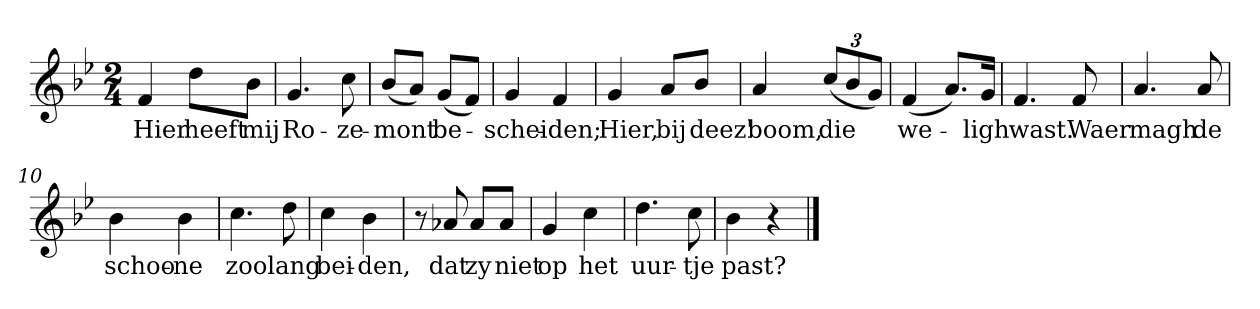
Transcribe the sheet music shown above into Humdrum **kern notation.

**kern	**text
*part1	*part1
*staff1	*staff1
*clefG2	*
*k[b-e-]	*
*B-:	*
*M2/4	*
*MM120	*
=1	=1
4f	Hier
8dd\L	heeft
8b-\J	mij
=2	=2
4.g	Ro-
8cc	-ze-
=3	=3
(8b-/L	-mont
8a/J)	.
(8g/L	be-
8f/J)	.
=4	=4
4g	-schei-
4f	-den;
=5	=5
4g	Hier,
8a/L	bij
8b-/J	deez'
=6	=6
4a	boom,
(12cc/L	die
12b-/	.
12g/J)	.
=7	=7
(4f	we-
8.a/L)	.
16g/Jk	-ligh
=8	=8
4.f	wast.
8f	Waer
=9	=9
4.a	magh
8a	de
=10	=10
4b-	schoo-
4b-	-ne
=11	=11
4.cc	zoo
8dd	lang
=12	=12
4cc	bei-
4b-	-den,
=13	=13
8r	.
8a-X	dat
8a-/L	zy
8a-/J	niet
=14	=14
4g	op
4cc	het
=15	=15
4.dd	uur-
8cc	-tje
=16	=16
4b-	past?
4r	.
==	==
*-	*-
